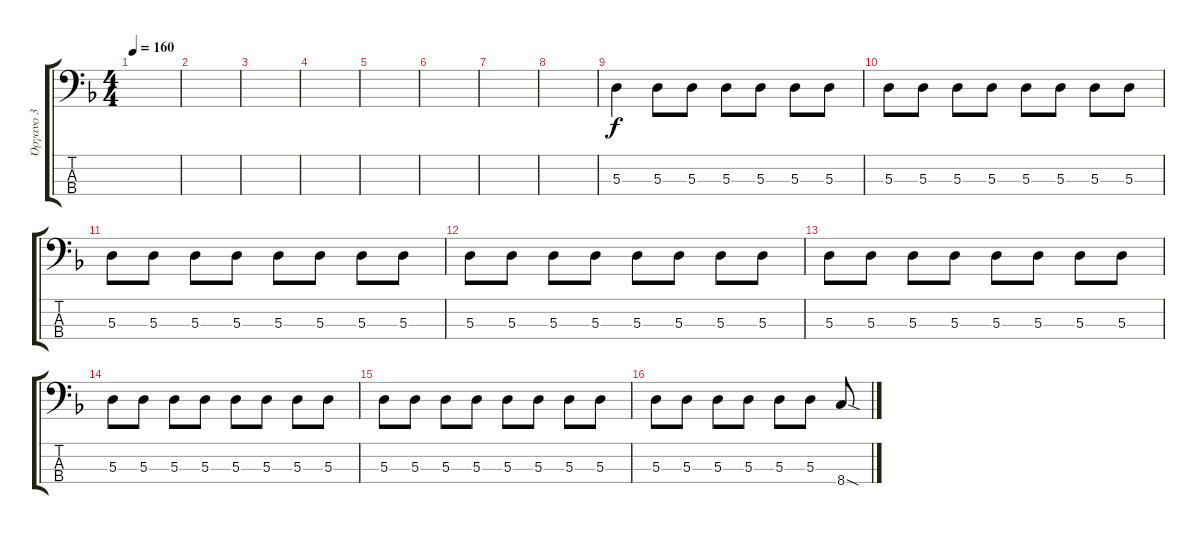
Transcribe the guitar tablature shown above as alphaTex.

\track ("Όργανο 3" "Όργανο 3") {instrument electricbassfinger}
\staff {score tabs}
\tuning (G2 D2 A1 E1) {hide}
\ts (4 4)
\tempo 160
\clef f4
\ks dminor
|
|
|
|
|
|
|
|
5.3.4 5.3.8 5.3.8 5.3.8 5.3.8 5.3.8 5.3.8 |
5.3.8 5.3.8 5.3.8 5.3.8 5.3.8 5.3.8 5.3.8 5.3.8 |
5.3.8 5.3.8 5.3.8 5.3.8 5.3.8 5.3.8 5.3.8 5.3.8 |
5.3.8 5.3.8 5.3.8 5.3.8 5.3.8 5.3.8 5.3.8 5.3.8 |
5.3.8 5.3.8 5.3.8 5.3.8 5.3.8 5.3.8 5.3.8 5.3.8 |
5.3.8 5.3.8 5.3.8 5.3.8 5.3.8 5.3.8 5.3.8 5.3.8 |
5.3.8 5.3.8 5.3.8 5.3.8 5.3.8 5.3.8 5.3.8 5.3.8 |
5.3.8 5.3.8 5.3.8 5.3.8 5.3.8 5.3.8 8.4{sod}.8
